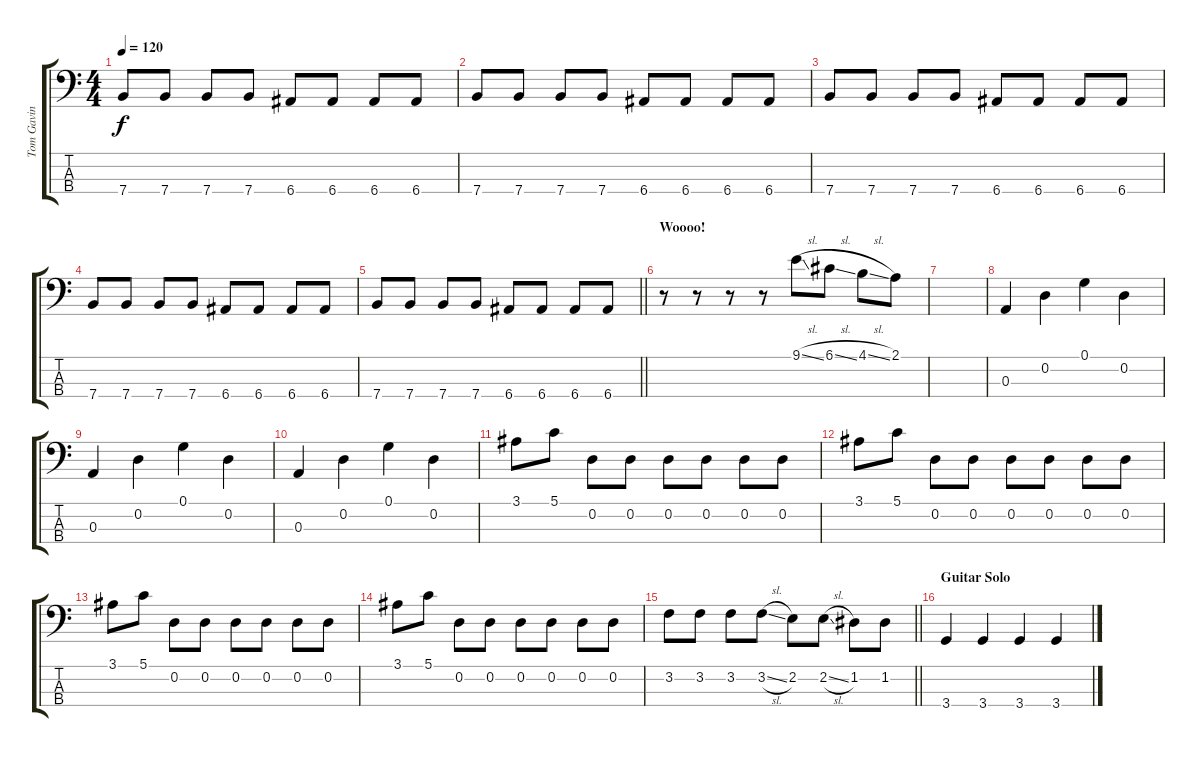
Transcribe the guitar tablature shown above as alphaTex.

\track ("Tom Gavin" "Tom Gavin") {instrument electricbassfinger}
\staff {score tabs}
\tuning (G2 D2 A1 E1) {hide}
\ts (4 4)
\tempo 120
\clef f4
\ks c
7.4.8{dy f} 7.4.8 7.4.8 7.4.8 6.4.8 6.4.8 6.4.8 6.4.8 |
7.4.8 7.4.8 7.4.8 7.4.8 6.4.8 6.4.8 6.4.8 6.4.8 |
7.4.8 7.4.8 7.4.8 7.4.8 6.4.8 6.4.8 6.4.8 6.4.8 |
7.4.8 7.4.8 7.4.8 7.4.8 6.4.8 6.4.8 6.4.8 6.4.8 |
\barLineRight lightlight
7.4.8 7.4.8 7.4.8 7.4.8 6.4.8 6.4.8 6.4.8 6.4.8 |
\section ("" "Woooo!")
r.8 r.8 r.8 r.8 9.1{sl}.8 6.1{sl}.8 4.1{sl}.8 2.1.8 |
|
0.3.4 0.2.4 0.1.4 0.2.4 |
0.3.4 0.2.4 0.1.4 0.2.4 |
0.3.4 0.2.4 0.1.4 0.2.4 |
3.1.8 5.1.8 0.2.8 0.2.8 0.2.8 0.2.8 0.2.8 0.2.8 |
3.1.8 5.1.8 0.2.8 0.2.8 0.2.8 0.2.8 0.2.8 0.2.8 |
3.1.8 5.1.8 0.2.8 0.2.8 0.2.8 0.2.8 0.2.8 0.2.8 |
3.1.8 5.1.8 0.2.8 0.2.8 0.2.8 0.2.8 0.2.8 0.2.8 |
\barLineRight lightlight
3.2.8 3.2.8 3.2.8 3.2{sl}.8 2.2.8 2.2{sl}.8 1.2.8 1.2.8 |
\section ("" "Guitar Solo")
3.4.4 3.4.4 3.4.4 3.4.4
